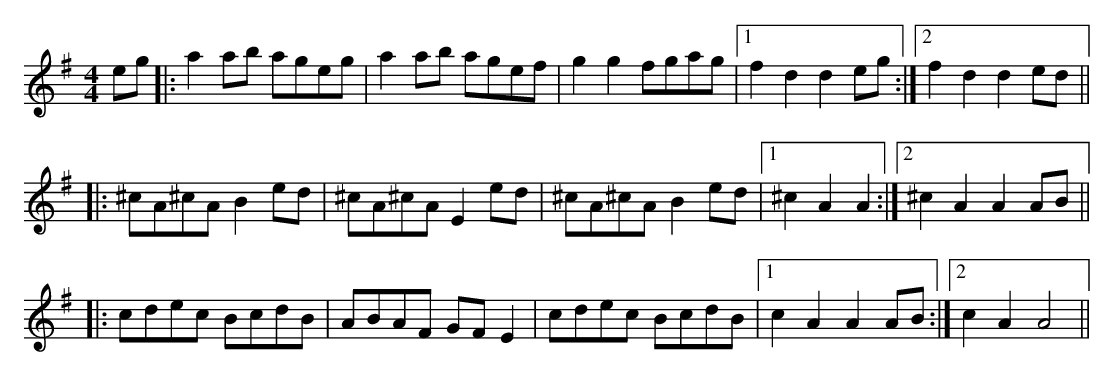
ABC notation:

X:1
M:4/4
K:Ador
eg|:a2 ab ageg|a2 ab agef|g2 g2 fgag|1 f2 d2 d2 eg:|2 f2 d2 d2 ed||
|:^cA^cA B2 ed|^cA^cA E2 ed|^cA^cA B2 ed|1 ^c2 A2 A2:|2 ^c2 A2 A2 AB||
|:cdec BcdB|ABAF GF E2|cdec BcdB|1 c2A2 A2AB:|2 c2A2 A4||
